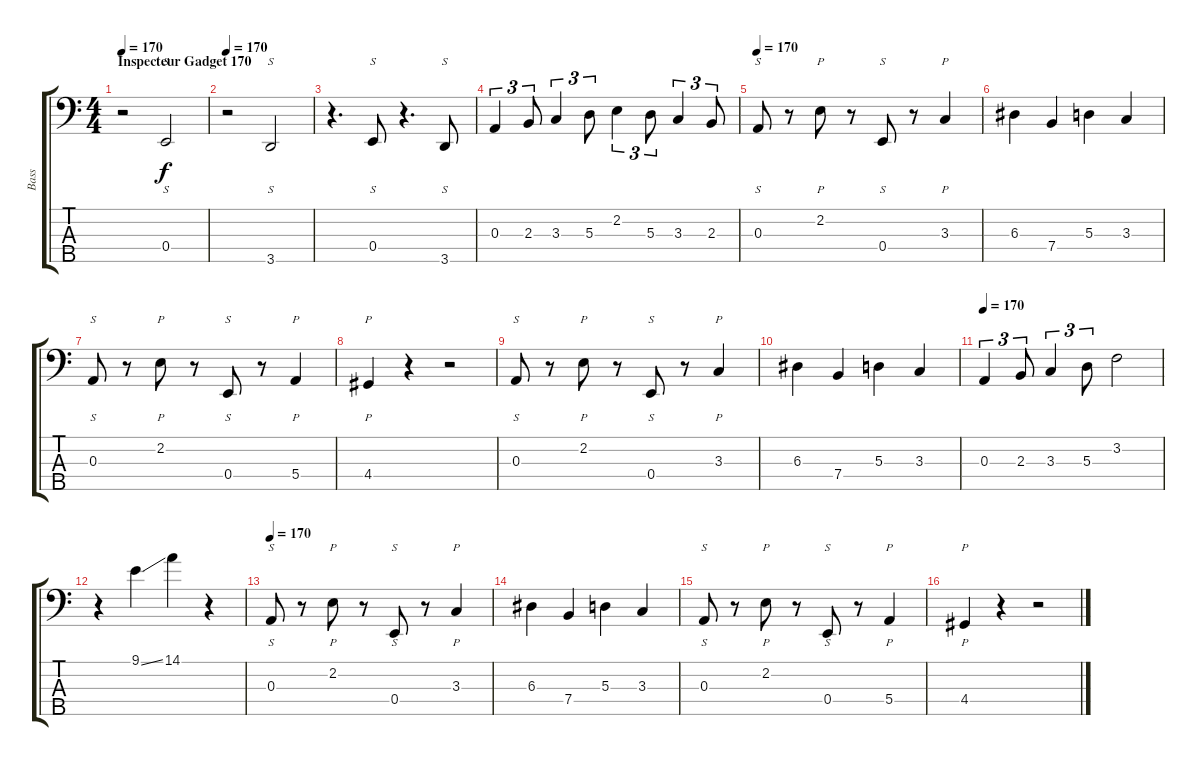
\track ("Bass" "Bass") {instrument electricbassfinger}
\staff {score tabs}
\tuning (G2 D2 A1 E1 B0) {hide}
\ts (4 4)
\section ("" "Inspecteur Gadget 170")
\tempo 170
\clef f4
\ks c
r.2{dy f instrument slapbass1} 0.4.2{s} |
\tempo 170
r.2 3.5.2{s} |
r.4{d} 0.4.8{s} r.4{d} 3.5.8{s} |
0.3.4{tu (3 2)} 2.3.8{tu (3 2)} 3.3.4{tu (3 2)} 5.3.8{tu (3 2)} 2.2.4{tu (3 2)} 5.3.8{tu (3 2)} 3.3.4{tu (3 2)} 2.3.8{tu (3 2)} |
\tempo 170
0.3.8{s} r.8 2.2.8{p} r.8 0.4.8{s} r.8 3.3.4{p} |
6.3.4 7.4.4 5.3.4 3.3.4 |
0.3.8{s} r.8 2.2.8{p} r.8 0.4.8{s} r.8 5.4.4{p} |
4.4.4{p} r.4 r.2 |
0.3.8{s} r.8 2.2.8{p} r.8 0.4.8{s} r.8 3.3.4{p} |
6.3.4 7.4.4 5.3.4 3.3.4 |
\tempo 170
0.3.4{tu (3 2)} 2.3.8{tu (3 2)} 3.3.4{tu (3 2)} 5.3.8{tu (3 2)} 3.2.2 |
r.4 9.1{ss}.4 14.1.4 r.4 |
\tempo 170
0.3.8{s} r.8 2.2.8{p} r.8 0.4.8{s} r.8 3.3.4{p} |
6.3.4 7.4.4 5.3.4 3.3.4 |
0.3.8{s} r.8 2.2.8{p} r.8 0.4.8{s} r.8 5.4.4{p} |
4.4.4{p} r.4 r.2
